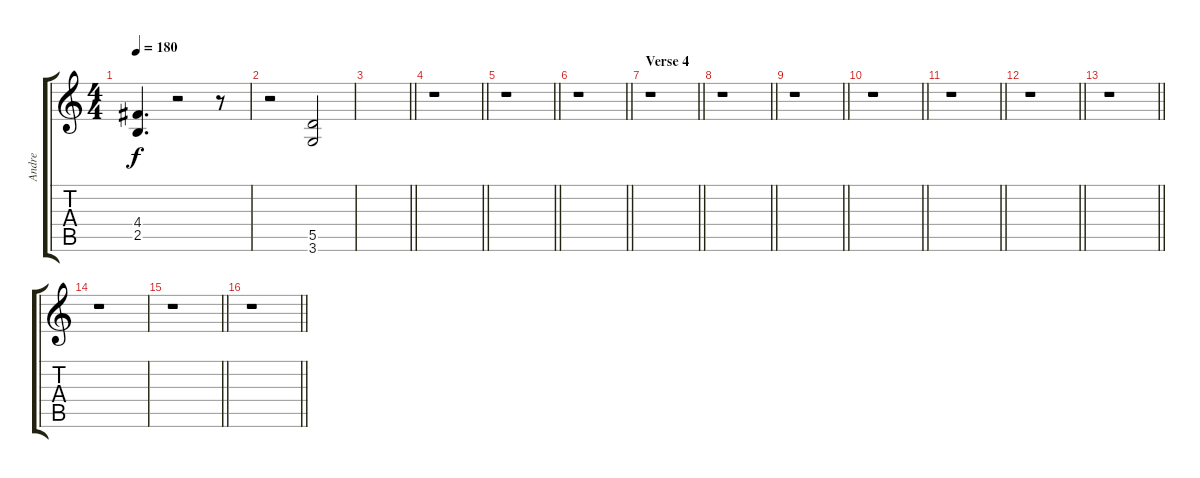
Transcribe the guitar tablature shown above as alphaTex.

\track ("Andre" "Andre") {instrument distortionguitar}
\staff {score tabs}
\tuning (E4 B3 G3 D3 A2 E2) {hide}
\ts (4 4)
\tempo 180
\clef g2
\ks c
(4.4{t} 2.5{t}).4{d dy f} r.2 r.8 |
r.2 (5.5 3.6).2 |
\barLineRight lightlight
|
\barLineRight lightlight
r.1 |
\barLineRight lightlight
r.1 |
\barLineRight lightlight
r.1 |
\section ("" "Verse 4")
\barLineRight lightlight
r.1 |
\barLineRight lightlight
r.1 |
\barLineRight lightlight
r.1 |
\barLineRight lightlight
r.1 |
\barLineRight lightlight
r.1 |
\barLineRight lightlight
r.1 |
\barLineRight lightlight
r.1 |
r.1 |
\barLineRight lightlight
r.1 |
\barLineRight lightlight
r.1
